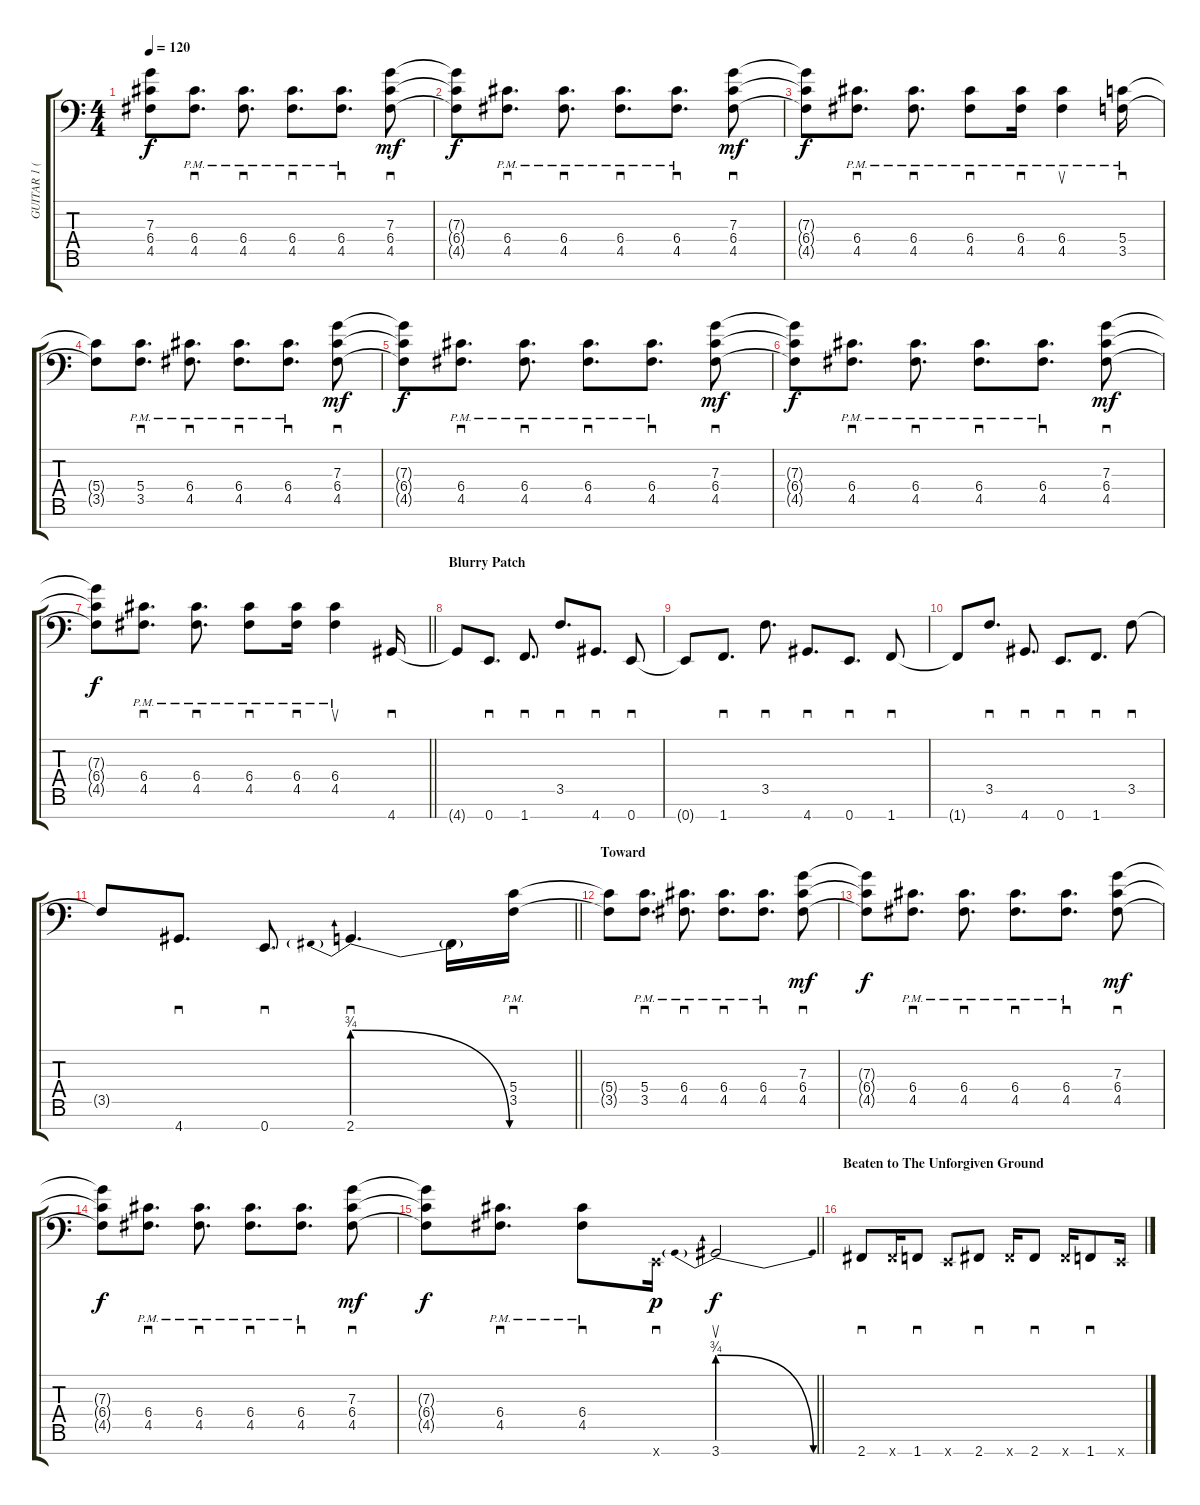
\track ("GUITAR 1 (Fredrik Thordendal)" "GUITAR 1 (") {instrument overdrivenguitar}
\staff {score tabs}
\tuning (A3 E3 C3 G2 D2 A1 E1) {hide}
\ts (4 4)
\tempo 120
\clef f4
\ks c
(7.3{t} 6.4{t} 4.5{t}).8{dy f} (6.4{pm} 4.5{pm}).8{d sd} (6.4{pm} 4.5{pm}).8{d sd} (6.4{pm} 4.5{pm}).8{d sd} (6.4{pm} 4.5{pm}).8{d sd} (7.3 6.4 4.5).8{sd dy mf} |
(7.3{t} 6.4{t} 4.5{t}).8{dy f} (6.4{pm} 4.5{pm}).8{d sd} (6.4{pm} 4.5{pm}).8{d sd} (6.4{pm} 4.5{pm}).8{d sd} (6.4{pm} 4.5{pm}).8{d sd} (7.3 6.4 4.5).8{sd dy mf} |
(7.3{t} 6.4{t} 4.5{t}).8{dy f} (6.4{pm} 4.5{pm}).8{d sd} (6.4{pm} 4.5{pm}).8{d sd} (6.4{pm} 4.5{pm}).8{sd} (6.4{pm} 4.5{pm}).16{sd} (6.4{pm} 4.5{pm}).4{su} (5.4{pm} 3.5{pm}).16{sd} |
(5.4{t} 3.5{t}).8 (5.4{pm} 3.5{pm}).8{d sd} (6.4{pm} 4.5{pm}).8{d sd} (6.4{pm} 4.5{pm}).8{d sd} (6.4{pm} 4.5{pm}).8{d sd} (7.3 6.4 4.5).8{sd dy mf} |
(7.3{t} 6.4{t} 4.5{t}).8{dy f} (6.4{pm} 4.5{pm}).8{d sd} (6.4{pm} 4.5{pm}).8{d sd} (6.4{pm} 4.5{pm}).8{d sd} (6.4{pm} 4.5{pm}).8{d sd} (7.3 6.4 4.5).8{sd dy mf} |
(7.3{t} 6.4{t} 4.5{t}).8{dy f} (6.4{pm} 4.5{pm}).8{d sd} (6.4{pm} 4.5{pm}).8{d sd} (6.4{pm} 4.5{pm}).8{d sd} (6.4{pm} 4.5{pm}).8{d sd} (7.3 6.4 4.5).8{sd dy mf} |
\barLineRight lightlight
(7.3{t} 6.4{t} 4.5{t}).8{dy f} (6.4{pm} 4.5{pm}).8{d sd} (6.4{pm} 4.5{pm}).8{d sd} (6.4{pm} 4.5{pm}).8{sd} (6.4{pm} 4.5{pm}).16{sd} (6.4{pm} 4.5{pm}).4{su} 4.7.16{sd} |
\section ("" "Blurry Patch")
4.7{t}.8 0.7.8{d sd} 1.7.8{d sd} 3.5.8{d sd} 4.7.8{d sd} 0.7.8{sd} |
0.7{t}.8 1.7.8{d sd} 3.5.8{d sd} 4.7.8{d sd} 0.7.8{d sd} 1.7.8{sd} |
1.7{t}.8 3.5.8{d sd} 4.7.8{d sd} 0.7.8{d sd} 1.7.8{d sd} 3.5.8{sd} |
\barLineRight lightlight
3.5{t}.8 4.7.8{d sd} 0.7.8{d sd} 2.7{be (prebendrelease 0 3 60 0)}.4{d sd} 2.7{t}.16 (5.4{pm} 3.5{pm}).16{sd} |
\section ("" "Toward")
(5.4{t} 3.5{t}).8 (5.4{pm} 3.5{pm}).8{d sd} (6.4{pm} 4.5{pm}).8{d sd} (6.4{pm} 4.5{pm}).8{d sd} (6.4{pm} 4.5{pm}).8{d sd} (7.3 6.4 4.5).8{sd dy mf} |
(7.3{t} 6.4{t} 4.5{t}).8{dy f} (6.4{pm} 4.5{pm}).8{d sd} (6.4{pm} 4.5{pm}).8{d sd} (6.4{pm} 4.5{pm}).8{d sd} (6.4{pm} 4.5{pm}).8{d sd} (7.3 6.4 4.5).8{sd dy mf} |
(7.3{t} 6.4{t} 4.5{t}).8{dy f} (6.4{pm} 4.5{pm}).8{d sd} (6.4{pm} 4.5{pm}).8{d sd} (6.4{pm} 4.5{pm}).8{d sd} (6.4{pm} 4.5{pm}).8{d sd} (7.3 6.4 4.5).8{sd dy mf} |
\barLineRight lightlight
(7.3{t} 6.4{t} 4.5{t}).8{dy f} (6.4{pm} 4.5{pm}).8{d sd} (6.4{pm} 4.5{pm}).8{sd} 0.7{x}.16{sd dy p} 3.7{be (prebendrelease 0 3 60 0)}.2{su dy f} |
\section ("" "Beaten to The Unforgiven Ground")
2.7.8{sd} 2.7{x}.16 1.7.8{sd} 0.7{x}.8 2.7.8{sd} 2.7{x}.16 2.7.8{sd} 2.7{x}.16 1.7.8{sd} 0.7{x}.16
